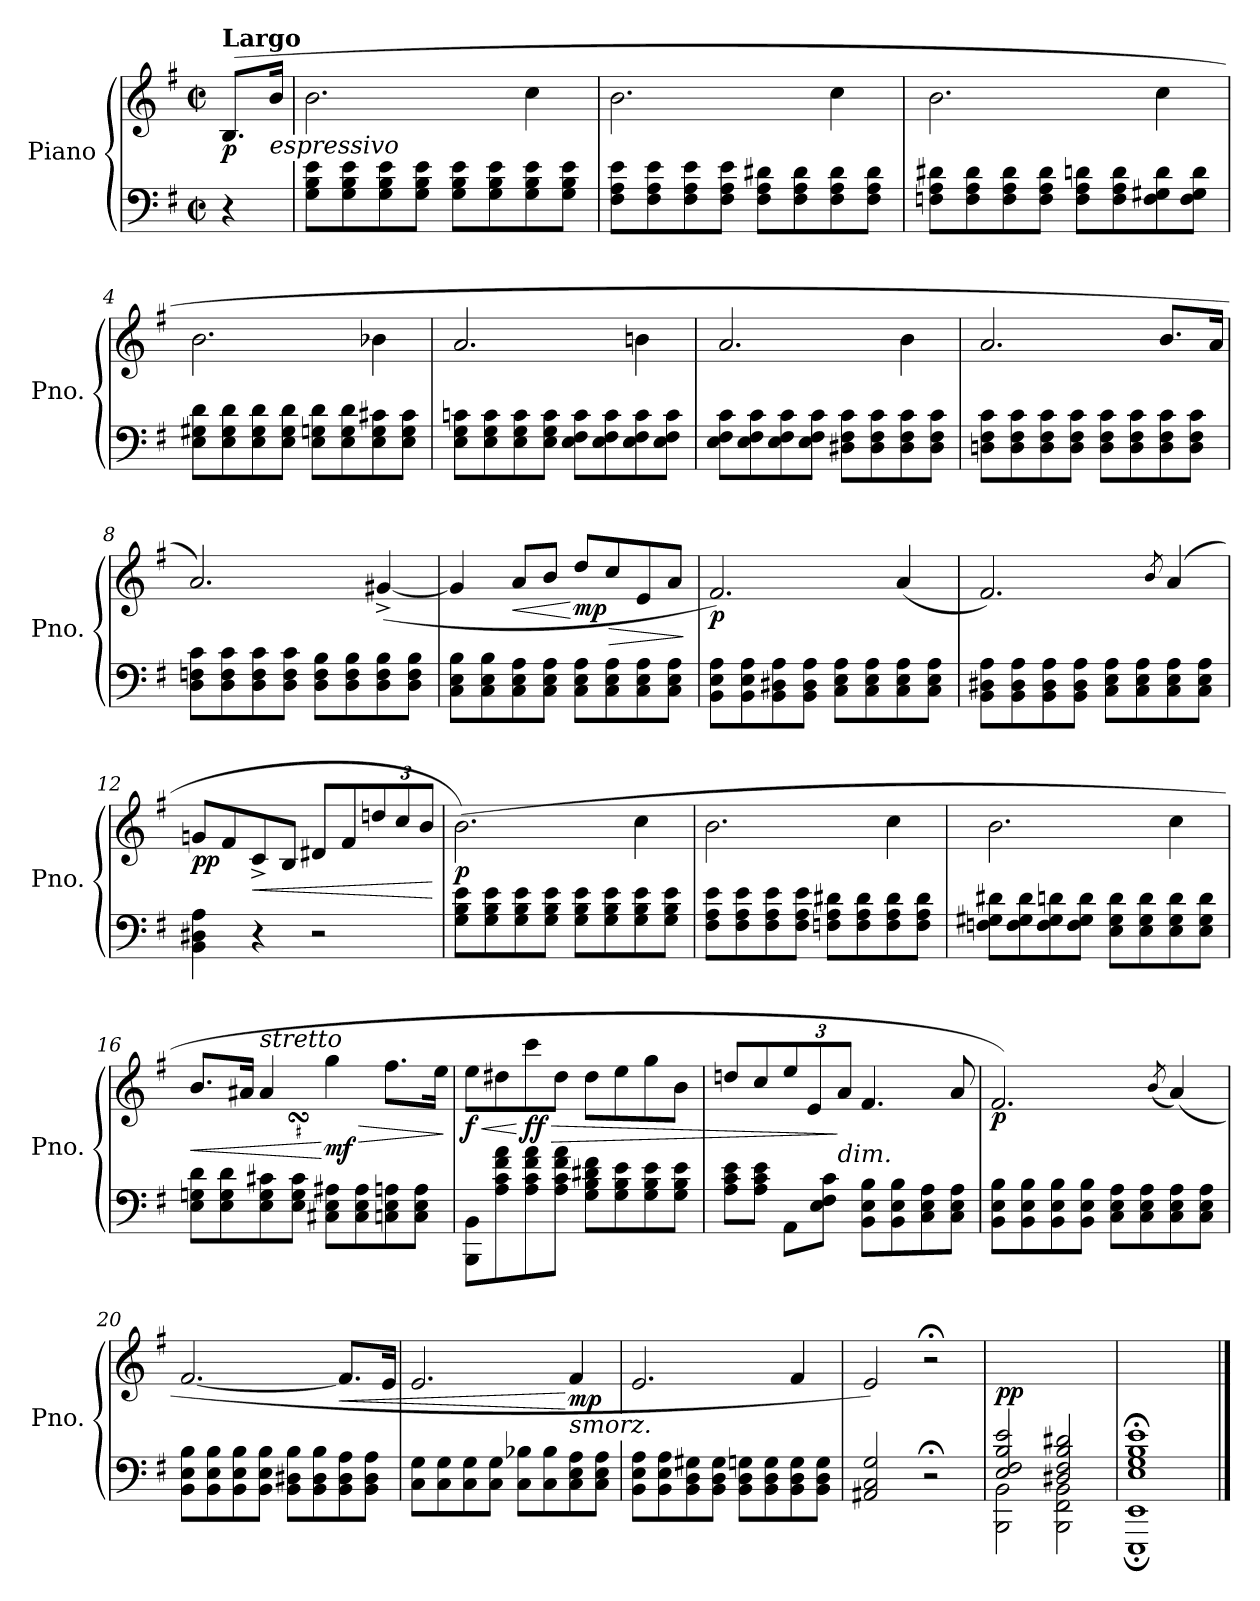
**kern	**kern	**dynam
*part1	*part1	*part1
*staff2	*staff1	*staff1/2
*I"Piano	*	*
*I'Pno.	*	*
*clefF4	*clefG2	*
*k[f#]	*k[f#]	*
*M2/2	*M2/2	*
*met(c|)	*met(c|)	*
=	=	=
!	!LO:TX:a:B:t=Largo	!
!	!	!LO:DY:b
4r	(>8.B/L	p
!	!LO:TX:b:i:t=espressivo	!
.	16b/Jk	.
=1	=1	=1
8G\ 8B\ 8e\L	2.b\	.
8G\ 8B\ 8e\	.	.
8G\ 8B\ 8e\	.	.
8G\ 8B\ 8e\J	.	.
8G\ 8B\ 8e\L	.	.
8G\ 8B\ 8e\	.	.
8G\ 8B\ 8e\	4cc\	.
8G\ 8B\ 8e\J	.	.
=2	=2	=2
8F#\ 8A\ 8e\L	2.b\	.
8F#\ 8A\ 8e\	.	.
8F#\ 8A\ 8e\	.	.
8F#\ 8A\ 8e\J	.	.
8F#\ 8A\ 8d#X\L	.	.
8F#\ 8A\ 8d#\	.	.
8F#\ 8A\ 8d#\	4cc\	.
8F#\ 8A\ 8d#\J	.	.
=3	=3	=3
8Fn\ 8A\ 8d#X\L	2.b\	.
8F\ 8A\ 8d#\	.	.
8F\ 8A\ 8d#\	.	.
8F\ 8A\ 8d#\J	.	.
8F\ 8A\ 8dn\L	.	.
8F\ 8A\ 8d\	.	.
8F\ 8G#X\ 8d\	4cc\	.
8F\ 8G#\ 8d\J	.	.
=4	=4	=4
8E\ 8G#X\ 8d\L	2.b\	.
8E\ 8G#\ 8d\	.	.
8E\ 8G#\ 8d\	.	.
8E\ 8G#\ 8d\J	.	.
8E\ 8Gn\ 8d\L	.	.
8E\ 8G\ 8d\	.	.
8E\ 8G\ 8c#X\	4b-X\	.
8E\ 8G\ 8c#\J	.	.
!!LO:LB:g=z
=5	=5	=5
8E\ 8G\ 8cn\L	2.a/	.
8E\ 8G\ 8c\	.	.
8E\ 8G\ 8c\	.	.
8E\ 8G\ 8c\J	.	.
8E\ 8F#\ 8c\L	.	.
8E\ 8F#\ 8c\	.	.
8E\ 8F#\ 8c\	4bn\	.
8E\ 8F#\ 8c\J	.	.
=6	=6	=6
8E\ 8F#\ 8c\L	2.a/	.
8E\ 8F#\ 8c\	.	.
8E\ 8F#\ 8c\	.	.
8E\ 8F#\ 8c\J	.	.
8D#X\ 8F#\ 8c\L	.	.
8D#\ 8F#\ 8c\	.	.
8D#\ 8F#\ 8c\	4b\	.
8D#\ 8F#\ 8c\J	.	.
=7	=7	=7
8Dn\ 8F#\ 8c\L	2.a/	.
8D\ 8F#\ 8c\	.	.
8D\ 8F#\ 8c\	.	.
8D\ 8F#\ 8c\J	.	.
8D\ 8F#\ 8c\L	.	.
8D\ 8F#\ 8c\	.	.
8D\ 8F#\ 8c\	8.b/L	.
8D\ 8F#\ 8c\J	.	.
.	16a/Jk	.
=8	=8	=8
8D\ 8Fn\ 8c\L	2.a/)	.
8D\ 8F\ 8c\	.	.
8D\ 8F\ 8c\	.	.
8D\ 8F\ 8c\J	.	.
8D\ 8F\ 8B\L	.	.
8D\ 8F\ 8B\	.	.
8D\ 8F\ 8B\	(>[4g#X^/	.
8D\ 8F\ 8B\J	.	.
!!LO:LB:g=z
=9	=9	=9
8C\ 8E\ 8B\L	4g#/]	.
8C\ 8E\ 8B\	.	.
!	!	!LO:HP:b
8C\ 8E\ 8A\	8a/L	<
8C\ 8E\ 8A\J	8b/J	.
!	!	!LO:HP:n=1:b
!	!	!LO:DY:n=1:b
8C\ 8E\ 8A\L	8dd/L	[ > mp
8C\ 8E\ 8A\	8cc/	.
8C\ 8E\ 8A\	8e/	.
8C\ 8E\ 8A\J	8a/J	.
.	.	]
=10	=10	=10
!	!	!LO:DY:b
8BB\ 8E\ 8A\L	2.f#/)	p
8BB\ 8E\ 8A\	.	.
8BB\ 8D#X\ 8A\	.	.
8BB\ 8D#\ 8A\J	.	.
8C\ 8E\ 8A\L	.	.
8C\ 8E\ 8A\	.	.
8C\ 8E\ 8A\	(<4a/	.
8C\ 8E\ 8A\J	.	.
=11	=11	=11
8BB\ 8D#X\ 8A\L	2.f#/)	.
8BB\ 8D#\ 8A\	.	.
8BB\ 8D#\ 8A\	.	.
8BB\ 8D#\ 8A\J	.	.
8C\ 8E\ 8A\L	.	.
8C\ 8E\ 8A\	.	.
.	8qb/	.
8C\ 8E\ 8A\	(<4a/	.
8C\ 8E\ 8A\J	.	.
=12	=12	=12
!	!	!LO:DY:b
4BB\ 4D#X\ 4A\	8gn/L	pp
.	8f#/	.
!	!	!LO:HP:b
4r	8c^/	<
.	8B/J	.
2r	8d#X/L	.
.	8f#/	.
*	*Xbrackettup	*
.	12ddn/	.
.	12cc/	.
.	12b/J	.
.	.	[
!!LO:LB:g=z
=13	=13	=13
!	!	!LO:DY:b
8G\ 8B\ 8e\L	(>2.b\)	p
8G\ 8B\ 8e\	.	.
8G\ 8B\ 8e\	.	.
8G\ 8B\ 8e\J	.	.
8G\ 8B\ 8e\L	.	.
8G\ 8B\ 8e\	.	.
8G\ 8B\ 8e\	4cc\	.
8G\ 8B\ 8e\J	.	.
=14	=14	=14
8F#\ 8A\ 8e\L	2.b\	.
8F#\ 8A\ 8e\	.	.
8F#\ 8A\ 8e\	.	.
8F#\ 8A\ 8e\J	.	.
8Fn\ 8A\ 8d#X\L	.	.
8F\ 8A\ 8d#\	.	.
8F\ 8A\ 8d#\	4cc\	.
8F\ 8A\ 8d#\J	.	.
=15	=15	=15
8Fn\ 8G#X\ 8d#X\L	2.b\	.
8F\ 8G#\ 8d#\	.	.
8F\ 8G#\ 8dn\	.	.
8F\ 8G#\ 8d\J	.	.
8E\ 8G#\ 8d\L	.	.
8E\ 8G#\ 8d\	.	.
8E\ 8G#\ 8d\	4cc\	.
8E\ 8G#\ 8d\J	.	.
=16	=16	=16
!	!	!LO:HP:b
*	*^	*
*	*	*^	*
8E\ 8Gn\ 8d\L	8.b/L	4.ryy	4.ryy	<
8E\ 8G\ 8d\	.	.	.	.
.	16a#X/Jk	.	.	.
!	!LO:TX:a:i:t=stretto	!	!	!
8E\ 8G\ 8c#X\	4a#/	.	.	.
8E\ 8G\ 8c#\J	.	8a#sSsS/yy	8g##X/yy	.
!	!	!	!	!LO:HP:n=1:b
!	!	!	!	!LO:DY:n=1:b
8C#X\ 8E\ 8A#X\L	4gg\	2ryy	2ryy	[ > mf
8C#\ 8E\ 8A#\	.	.	.	.
8Cn\ 8E\ 8An\	8.ff#\L	.	.	.
8C\ 8E\ 8A\J	.	.	.	.
.	16ee\Jk	.	.	.
*	*v	*v	*v	*
.	.	]
!!LO:LB:g=z
=17	=17	=17
!	!	!LO:HP:b
!	!	!LO:DY:n=1:b
8BBB\ 8BB\L	8ee\L	< f
8A\ 8c\ 8f#\ 8a\	8dd#X\	.
!	!	!LO:HP:n=1:b
!	!	!LO:DY:n=2:b
8A\ 8c\ 8f#\ 8a\	8ccc\	[ > ff
8A\ 8c\ 8f#\ 8a\J	8dd#\J	.
8G\ 8B\ 8d#X\ 8f#\L	8dd#\L	.
8G\ 8B\ 8e\	8ee\	.
8G\ 8B\ 8e\	8gg\	.
8G\ 8B\ 8e\J	8b\J	.
=18	=18	=18
8A\ 8c\ 8e\L	8ddn/L	.
8A\ 8c\ 8e\J	8cc/	.
8AA\L	12ee/	.
.	12e/	.
8E\ 8F#\ 8c\J	.	.
!	!LO:TX:b:i:t=dim.	!
.	12a/J	]
8BB\ 8E\ 8B\L	4.f#/	.
8BB\ 8E\ 8B\	.	.
8C\ 8E\ 8A\	.	.
8C\ 8E\ 8A\J	8a/	.
=19	=19	=19
!	!	!LO:DY:b
8BB\ 8E\ 8B\L	2.f#/)	p
8BB\ 8E\ 8B\	.	.
8BB\ 8E\ 8B\	.	.
8BB\ 8E\ 8B\J	.	.
8C\ 8E\ 8A\L	.	.
8C\ 8E\ 8A\	.	.
.	(<8qb/	.
8C\ 8E\ 8A\	(>4a/)	.
8C\ 8E\ 8A\J	.	.
=20	=20	=20
8BB\ 8E\ 8B\L	[2.f#/	.
8BB\ 8E\ 8B\	.	.
8BB\ 8E\ 8B\	.	.
8BB\ 8E\ 8B\J	.	.
8BB\ 8D#X\ 8B\L	.	.
8BB\ 8D#\ 8B\	.	.
!	!	!LO:HP:b
8BB\ 8D#\ 8A\	8.f#/L]	<
8BB\ 8D#\ 8A\J	.	.
.	16e/Jk	.
!!LO:LB:g=z
=21	=21	=21
8C\ 8G\L	2.e/	.
8C\ 8G\	.	.
8C\ 8G\	.	.
8C\ 8G\J	.	.
8C\ 8B-X\L	.	.
8C\ 8B-\	.	.
!	!LO:TX:b:i:t=smorz.	!
!	!	!LO:DY:n=1:b
8C\ 8E\ 8A\	4f#/	[ mp
8C\ 8E\ 8A\J	.	.
=22	=22	=22
8BB\ 8E\ 8A\L	2.e/	.
8BB\ 8E\ 8A\	.	.
8BB\ 8D\ 8G#X\	.	.
8BB\ 8D\ 8G#\J	.	.
8BB\ 8D\ 8Gn\L	.	.
8BB\ 8D\ 8G\	.	.
8BB\ 8D\ 8G\	4f#/	.
8BB\ 8D\ 8G\J	.	.
=23	=23	=23
2AA#X/ 2C/ 2G/	2e/)	.
2r;<	2r;<	.
=24	=24	=24
*^	*	*
!	!	!	!LO:DY:b
2E/ 2F#/ 2B/ 2e/	2BBB\ 2BB\	1ryy	pp
2D#X/ 2F#/ 2B/ 2d#X/	2BBB\ 2FF#\ 2BB\	.	.
=25	=25	=25	=25
1E;< 1G;< 1B;< 1e;<	1EEE; 1EE;	1ryy	.
*v	*v	*	*
==	==	==
*-	*-	*-
